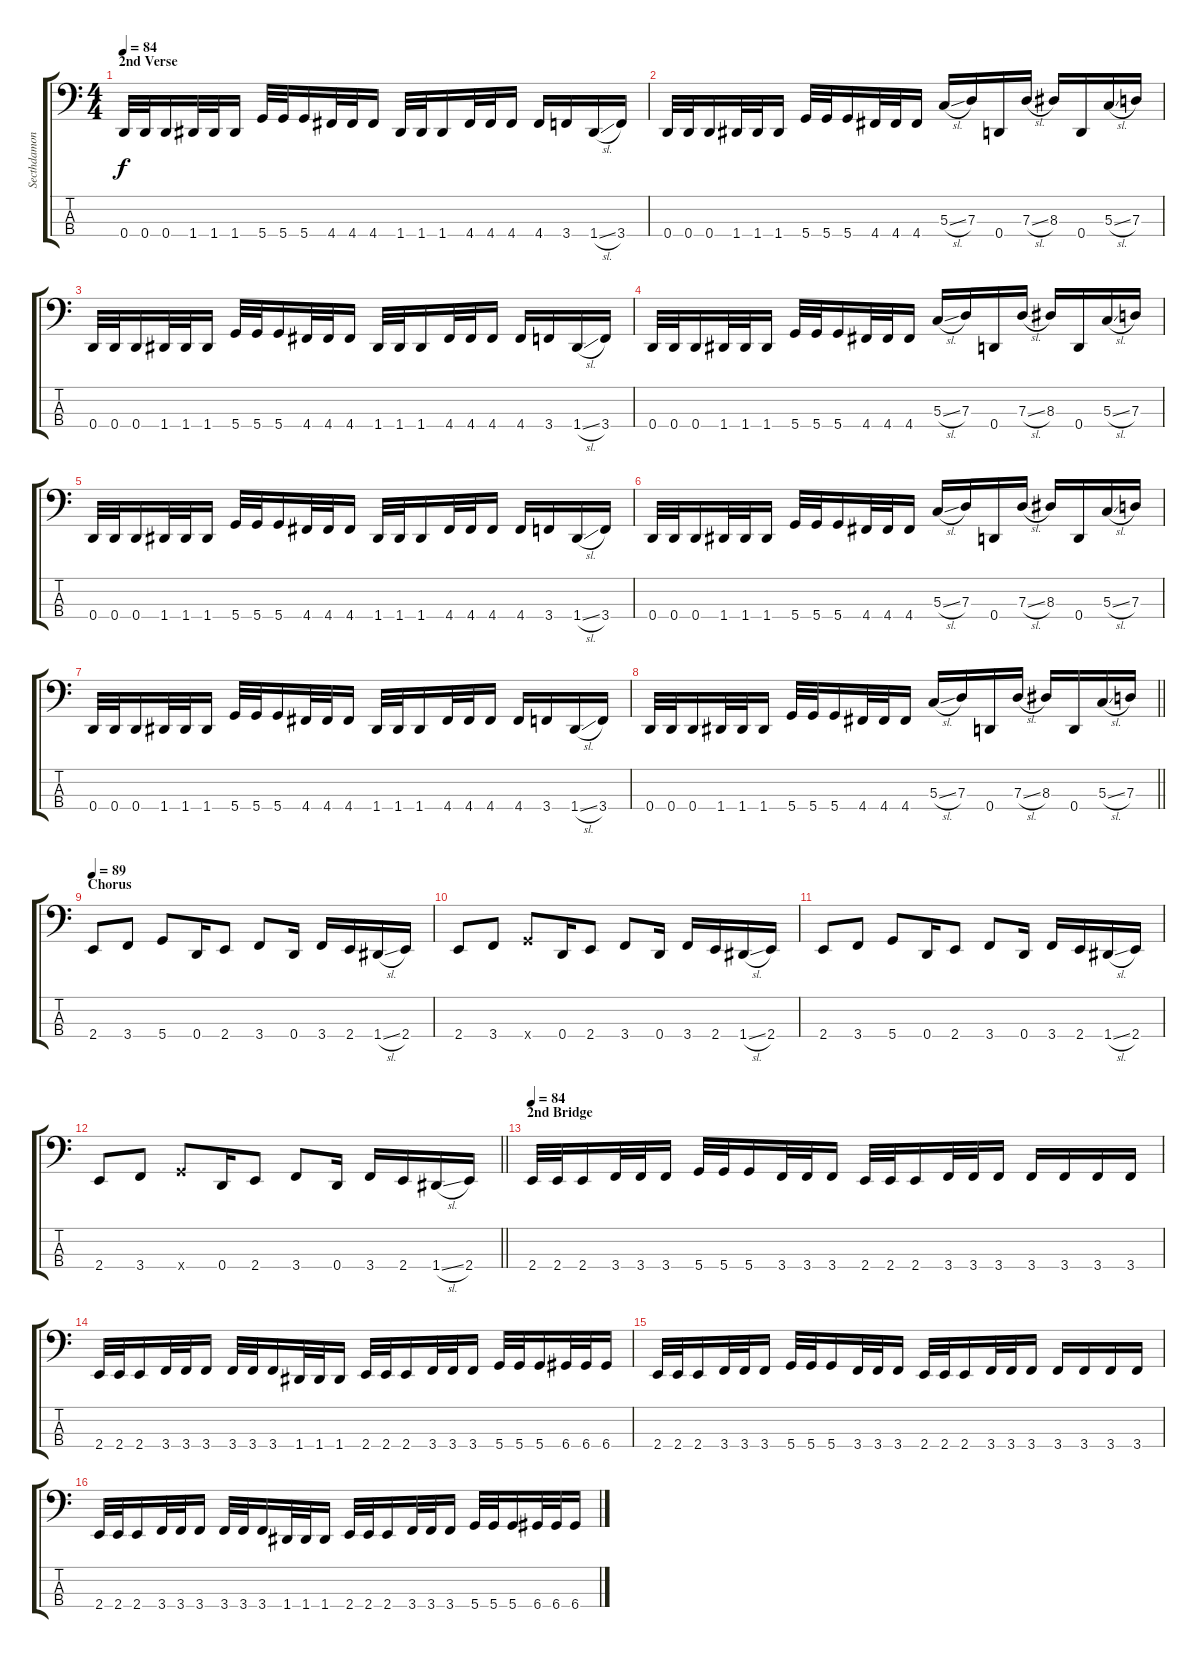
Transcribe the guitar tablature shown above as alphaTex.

\track ("Secthdamon" "Secthdamon") {instrument electricbassfinger}
\staff {score tabs}
\tuning (F2 C2 G1 D1) {hide}
\ts (4 4)
\section ("" "2nd Verse")
\tempo 84
\clef f4
\ks c
0.4.32{dy f} 0.4.32 0.4.16 1.4.32 1.4.32 1.4.16 5.4.32 5.4.32 5.4.16 4.4.32 4.4.32 4.4.16 1.4.32 1.4.32 1.4.16 4.4.32 4.4.32 4.4.16 4.4.16 3.4.16 1.4{sl}.16 3.4.16 |
0.4.32 0.4.32 0.4.16 1.4.32 1.4.32 1.4.16 5.4.32 5.4.32 5.4.16 4.4.32 4.4.32 4.4.16 5.3{sl}.16 7.3.16 0.4.16 7.3{sl}.16 8.3.16 0.4.16 5.3{sl}.16 7.3.16 |
0.4.32 0.4.32 0.4.16 1.4.32 1.4.32 1.4.16 5.4.32 5.4.32 5.4.16 4.4.32 4.4.32 4.4.16 1.4.32 1.4.32 1.4.16 4.4.32 4.4.32 4.4.16 4.4.16 3.4.16 1.4{sl}.16 3.4.16 |
0.4.32 0.4.32 0.4.16 1.4.32 1.4.32 1.4.16 5.4.32 5.4.32 5.4.16 4.4.32 4.4.32 4.4.16 5.3{sl}.16 7.3.16 0.4.16 7.3{sl}.16 8.3.16 0.4.16 5.3{sl}.16 7.3.16 |
0.4.32 0.4.32 0.4.16 1.4.32 1.4.32 1.4.16 5.4.32 5.4.32 5.4.16 4.4.32 4.4.32 4.4.16 1.4.32 1.4.32 1.4.16 4.4.32 4.4.32 4.4.16 4.4.16 3.4.16 1.4{sl}.16 3.4.16 |
0.4.32 0.4.32 0.4.16 1.4.32 1.4.32 1.4.16 5.4.32 5.4.32 5.4.16 4.4.32 4.4.32 4.4.16 5.3{sl}.16 7.3.16 0.4.16 7.3{sl}.16 8.3.16 0.4.16 5.3{sl}.16 7.3.16 |
0.4.32 0.4.32 0.4.16 1.4.32 1.4.32 1.4.16 5.4.32 5.4.32 5.4.16 4.4.32 4.4.32 4.4.16 1.4.32 1.4.32 1.4.16 4.4.32 4.4.32 4.4.16 4.4.16 3.4.16 1.4{sl}.16 3.4.16 |
\barLineRight lightlight
0.4.32 0.4.32 0.4.16 1.4.32 1.4.32 1.4.16 5.4.32 5.4.32 5.4.16 4.4.32 4.4.32 4.4.16 5.3{sl}.16 7.3.16 0.4.16 7.3{sl}.16 8.3.16 0.4.16 5.3{sl}.16 7.3.16 |
\section ("" "Chorus")
\tempo 89
2.4.8 3.4.8 5.4.8 0.4.16 2.4.8 3.4.8 0.4.16 3.4.16 2.4.16 1.4{sl}.16 2.4.16 |
2.4.8 3.4.8 5.4{x}.8 0.4.16 2.4.8 3.4.8 0.4.16 3.4.16 2.4.16 1.4{sl}.16 2.4.16 |
2.4.8 3.4.8 5.4.8 0.4.16 2.4.8 3.4.8 0.4.16 3.4.16 2.4.16 1.4{sl}.16 2.4.16 |
\barLineRight lightlight
2.4.8 3.4.8 5.4{x}.8 0.4.16 2.4.8 3.4.8 0.4.16 3.4.16 2.4.16 1.4{sl}.16 2.4.16 |
\section ("" "2nd Bridge")
\tempo 84
2.4.32 2.4.32 2.4.16 3.4.32 3.4.32 3.4.16 5.4.32 5.4.32 5.4.16 3.4.32 3.4.32 3.4.16 2.4.32 2.4.32 2.4.16 3.4.32 3.4.32 3.4.16 3.4.16 3.4.16 3.4.16 3.4.16 |
2.4.32 2.4.32 2.4.16 3.4.32 3.4.32 3.4.16 3.4.32 3.4.32 3.4.16 1.4.32 1.4.32 1.4.16 2.4.32 2.4.32 2.4.16 3.4.32 3.4.32 3.4.16 5.4.32 5.4.32 5.4.16 6.4.32 6.4.32 6.4.16 |
2.4.32 2.4.32 2.4.16 3.4.32 3.4.32 3.4.16 5.4.32 5.4.32 5.4.16 3.4.32 3.4.32 3.4.16 2.4.32 2.4.32 2.4.16 3.4.32 3.4.32 3.4.16 3.4.16 3.4.16 3.4.16 3.4.16 |
2.4.32 2.4.32 2.4.16 3.4.32 3.4.32 3.4.16 3.4.32 3.4.32 3.4.16 1.4.32 1.4.32 1.4.16 2.4.32 2.4.32 2.4.16 3.4.32 3.4.32 3.4.16 5.4.32 5.4.32 5.4.16 6.4.32 6.4.32 6.4.16
